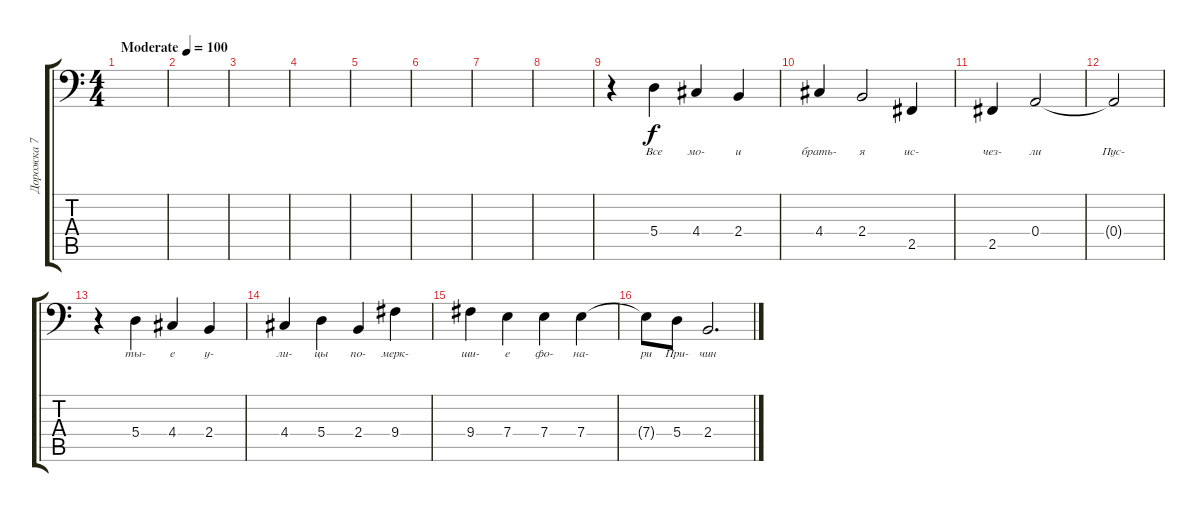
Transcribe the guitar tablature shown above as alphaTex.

\track ("Дорожка 7" "Дорожка 7") {instrument altosax}
\staff {score tabs}
\tuning (B3 Gb3 D3 A2 E2 A1) {hide}
\ts (4 4)
\tempo (100 "Moderate")
\clef f4
\ks c
|
|
|
|
|
|
|
|
r.4 5.4.4{lyrics (0 "Все") lyrics (1 "") lyrics (2 "") lyrics (3 "") lyrics (4 "")} 4.4.4{lyrics (0 "мо-") lyrics (1 "") lyrics (2 "") lyrics (3 "") lyrics (4 "")} 2.4.4{lyrics (0 "и") lyrics (1 "") lyrics (2 "") lyrics (3 "") lyrics (4 "")} |
4.4.4{lyrics (0 "брать-") lyrics (1 "") lyrics (2 "") lyrics (3 "") lyrics (4 "")} 2.4.2{lyrics (0 "я") lyrics (1 "") lyrics (2 "") lyrics (3 "") lyrics (4 "")} 2.5.4{lyrics (0 "ис-") lyrics (1 "") lyrics (2 "") lyrics (3 "") lyrics (4 "")} |
2.5.4{lyrics (0 "чез-") lyrics (1 "") lyrics (2 "") lyrics (3 "") lyrics (4 "")} 0.4.2{lyrics (0 "ли") lyrics (1 "") lyrics (2 "") lyrics (3 "") lyrics (4 "")} |
0.4{t}.2{lyrics (0 "Пус-") lyrics (1 "") lyrics (2 "") lyrics (3 "") lyrics (4 "")} |
r.4 5.4.4{lyrics (0 "ты-") lyrics (1 "") lyrics (2 "") lyrics (3 "") lyrics (4 "")} 4.4.4{lyrics (0 "е") lyrics (1 "") lyrics (2 "") lyrics (3 "") lyrics (4 "")} 2.4.4{lyrics (0 "у-") lyrics (1 "") lyrics (2 "") lyrics (3 "") lyrics (4 "")} |
4.4.4{lyrics (0 "ли-") lyrics (1 "") lyrics (2 "") lyrics (3 "") lyrics (4 "")} 5.4.4{lyrics (0 "цы") lyrics (1 "") lyrics (2 "") lyrics (3 "") lyrics (4 "")} 2.4.4{lyrics (0 "по-") lyrics (1 "") lyrics (2 "") lyrics (3 "") lyrics (4 "")} 9.4.4{lyrics (0 "мерк-") lyrics (1 "") lyrics (2 "") lyrics (3 "") lyrics (4 "")} |
9.4.4{lyrics (0 "ши-") lyrics (1 "") lyrics (2 "") lyrics (3 "") lyrics (4 "")} 7.4.4{lyrics (0 "е") lyrics (1 "") lyrics (2 "") lyrics (3 "") lyrics (4 "")} 7.4.4{lyrics (0 "фо-") lyrics (1 "") lyrics (2 "") lyrics (3 "") lyrics (4 "")} 7.4.4{lyrics (0 "на-") lyrics (1 "") lyrics (2 "") lyrics (3 "") lyrics (4 "")} |
7.4{t}.8{lyrics (0 "ри") lyrics (1 "") lyrics (2 "") lyrics (3 "") lyrics (4 "")} 5.4.8{lyrics (0 "При-") lyrics (1 "") lyrics (2 "") lyrics (3 "") lyrics (4 "")} 2.4.2{d lyrics (0 "чин") lyrics (1 "") lyrics (2 "") lyrics (3 "") lyrics (4 "")}
